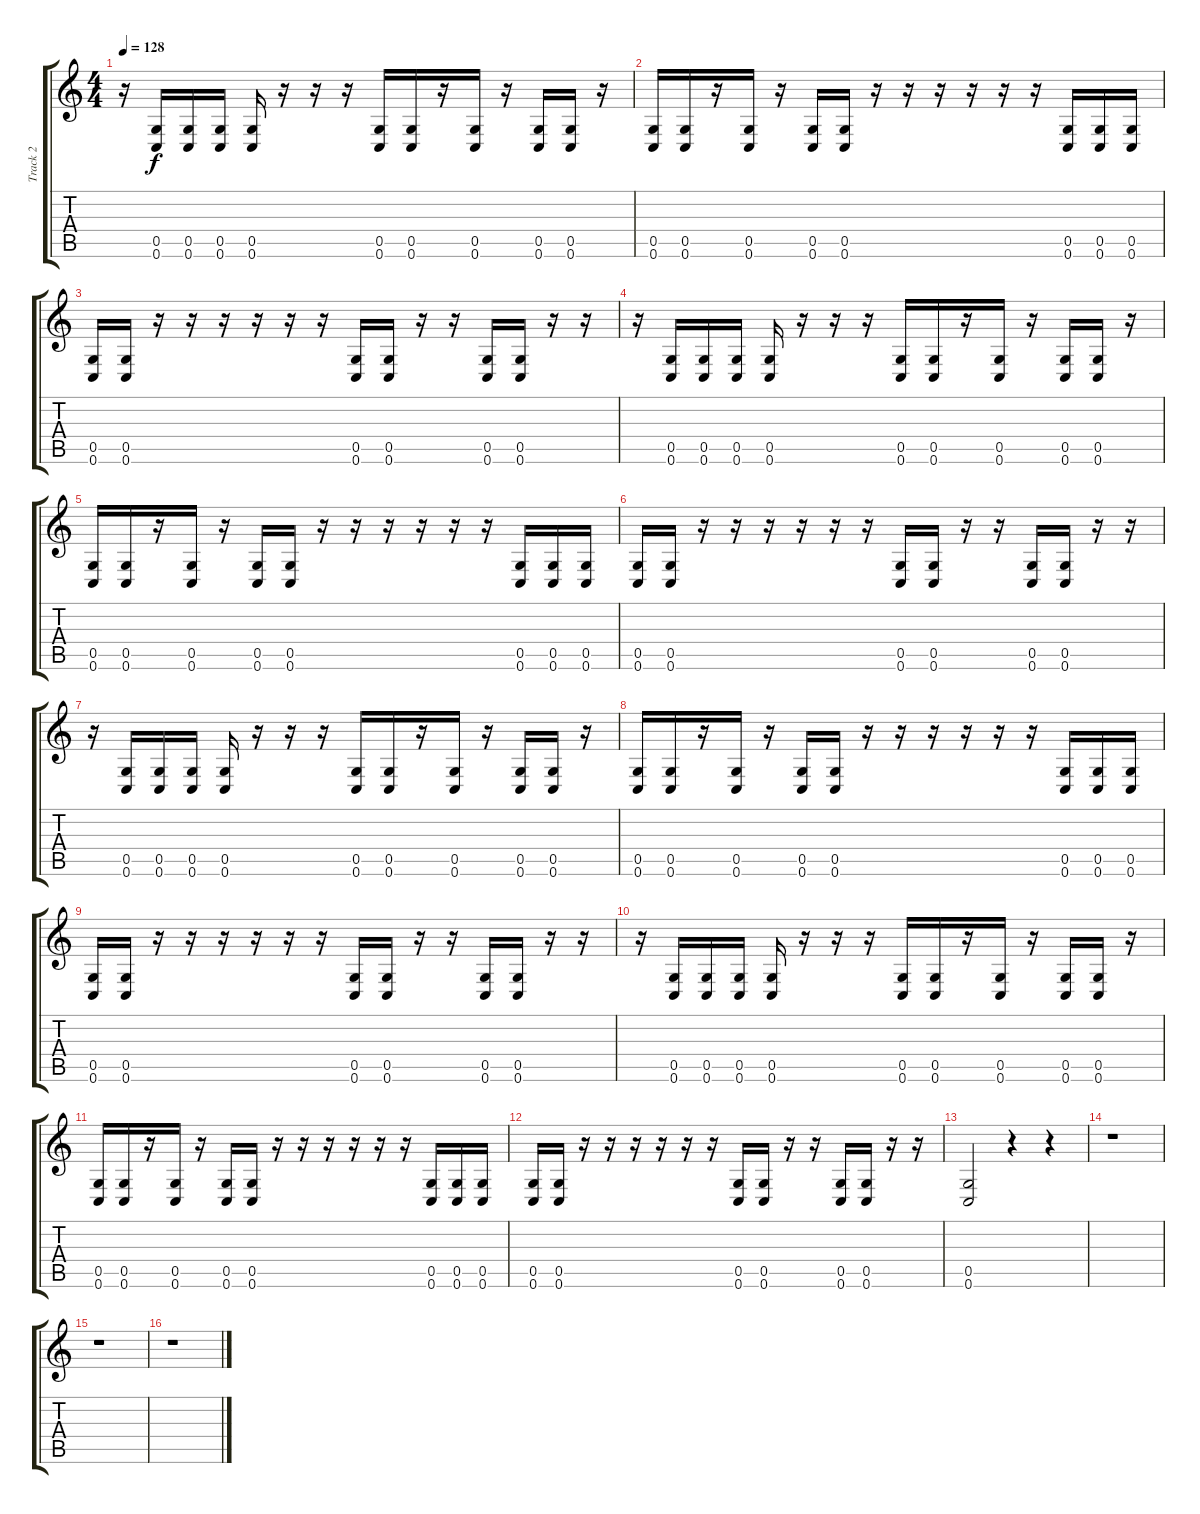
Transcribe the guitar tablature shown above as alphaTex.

\track ("Track 2" "Track 2") {instrument distortionguitar}
\staff {score tabs}
\tuning (D4 A3 F3 C3 G2 C2) {hide}
\ts (4 4)
\tempo 128
\clef g2
\ks c
r.16{dy f} (0.5 0.6).16 (0.5 0.6).16 (0.5 0.6).16 (0.5 0.6).16 r.16 r.16 r.16 (0.5 0.6).16 (0.5 0.6).16 r.16 (0.5 0.6).16 r.16 (0.5 0.6).16 (0.5 0.6).16 r.16 |
(0.5 0.6).16 (0.5 0.6).16 r.16 (0.5 0.6).16 r.16 (0.5 0.6).16 (0.5 0.6).16 r.16 r.16 r.16 r.16 r.16 r.16 (0.5 0.6).16 (0.5 0.6).16 (0.5 0.6).16 |
(0.5 0.6).16 (0.5 0.6).16 r.16 r.16 r.16 r.16 r.16 r.16 (0.5 0.6).16 (0.5 0.6).16 r.16 r.16 (0.5 0.6).16 (0.5 0.6).16 r.16 r.16 |
r.16 (0.5 0.6).16 (0.5 0.6).16 (0.5 0.6).16 (0.5 0.6).16 r.16 r.16 r.16 (0.5 0.6).16 (0.5 0.6).16 r.16 (0.5 0.6).16 r.16 (0.5 0.6).16 (0.5 0.6).16 r.16 |
(0.5 0.6).16 (0.5 0.6).16 r.16 (0.5 0.6).16 r.16 (0.5 0.6).16 (0.5 0.6).16 r.16 r.16 r.16 r.16 r.16 r.16 (0.5 0.6).16 (0.5 0.6).16 (0.5 0.6).16 |
(0.5 0.6).16 (0.5 0.6).16 r.16 r.16 r.16 r.16 r.16 r.16 (0.5 0.6).16 (0.5 0.6).16 r.16 r.16 (0.5 0.6).16 (0.5 0.6).16 r.16 r.16 |
r.16 (0.5 0.6).16 (0.5 0.6).16 (0.5 0.6).16 (0.5 0.6).16 r.16 r.16 r.16 (0.5 0.6).16 (0.5 0.6).16 r.16 (0.5 0.6).16 r.16 (0.5 0.6).16 (0.5 0.6).16 r.16 |
(0.5 0.6).16 (0.5 0.6).16 r.16 (0.5 0.6).16 r.16 (0.5 0.6).16 (0.5 0.6).16 r.16 r.16 r.16 r.16 r.16 r.16 (0.5 0.6).16 (0.5 0.6).16 (0.5 0.6).16 |
(0.5 0.6).16 (0.5 0.6).16 r.16 r.16 r.16 r.16 r.16 r.16 (0.5 0.6).16 (0.5 0.6).16 r.16 r.16 (0.5 0.6).16 (0.5 0.6).16 r.16 r.16 |
r.16 (0.5 0.6).16 (0.5 0.6).16 (0.5 0.6).16 (0.5 0.6).16 r.16 r.16 r.16 (0.5 0.6).16 (0.5 0.6).16 r.16 (0.5 0.6).16 r.16 (0.5 0.6).16 (0.5 0.6).16 r.16 |
(0.5 0.6).16 (0.5 0.6).16 r.16 (0.5 0.6).16 r.16 (0.5 0.6).16 (0.5 0.6).16 r.16 r.16 r.16 r.16 r.16 r.16 (0.5 0.6).16 (0.5 0.6).16 (0.5 0.6).16 |
(0.5 0.6).16 (0.5 0.6).16 r.16 r.16 r.16 r.16 r.16 r.16 (0.5 0.6).16 (0.5 0.6).16 r.16 r.16 (0.5 0.6).16 (0.5 0.6).16 r.16 r.16 |
(0.5 0.6).2 r.4 r.4 |
r.1 |
r.1 |
r.1
